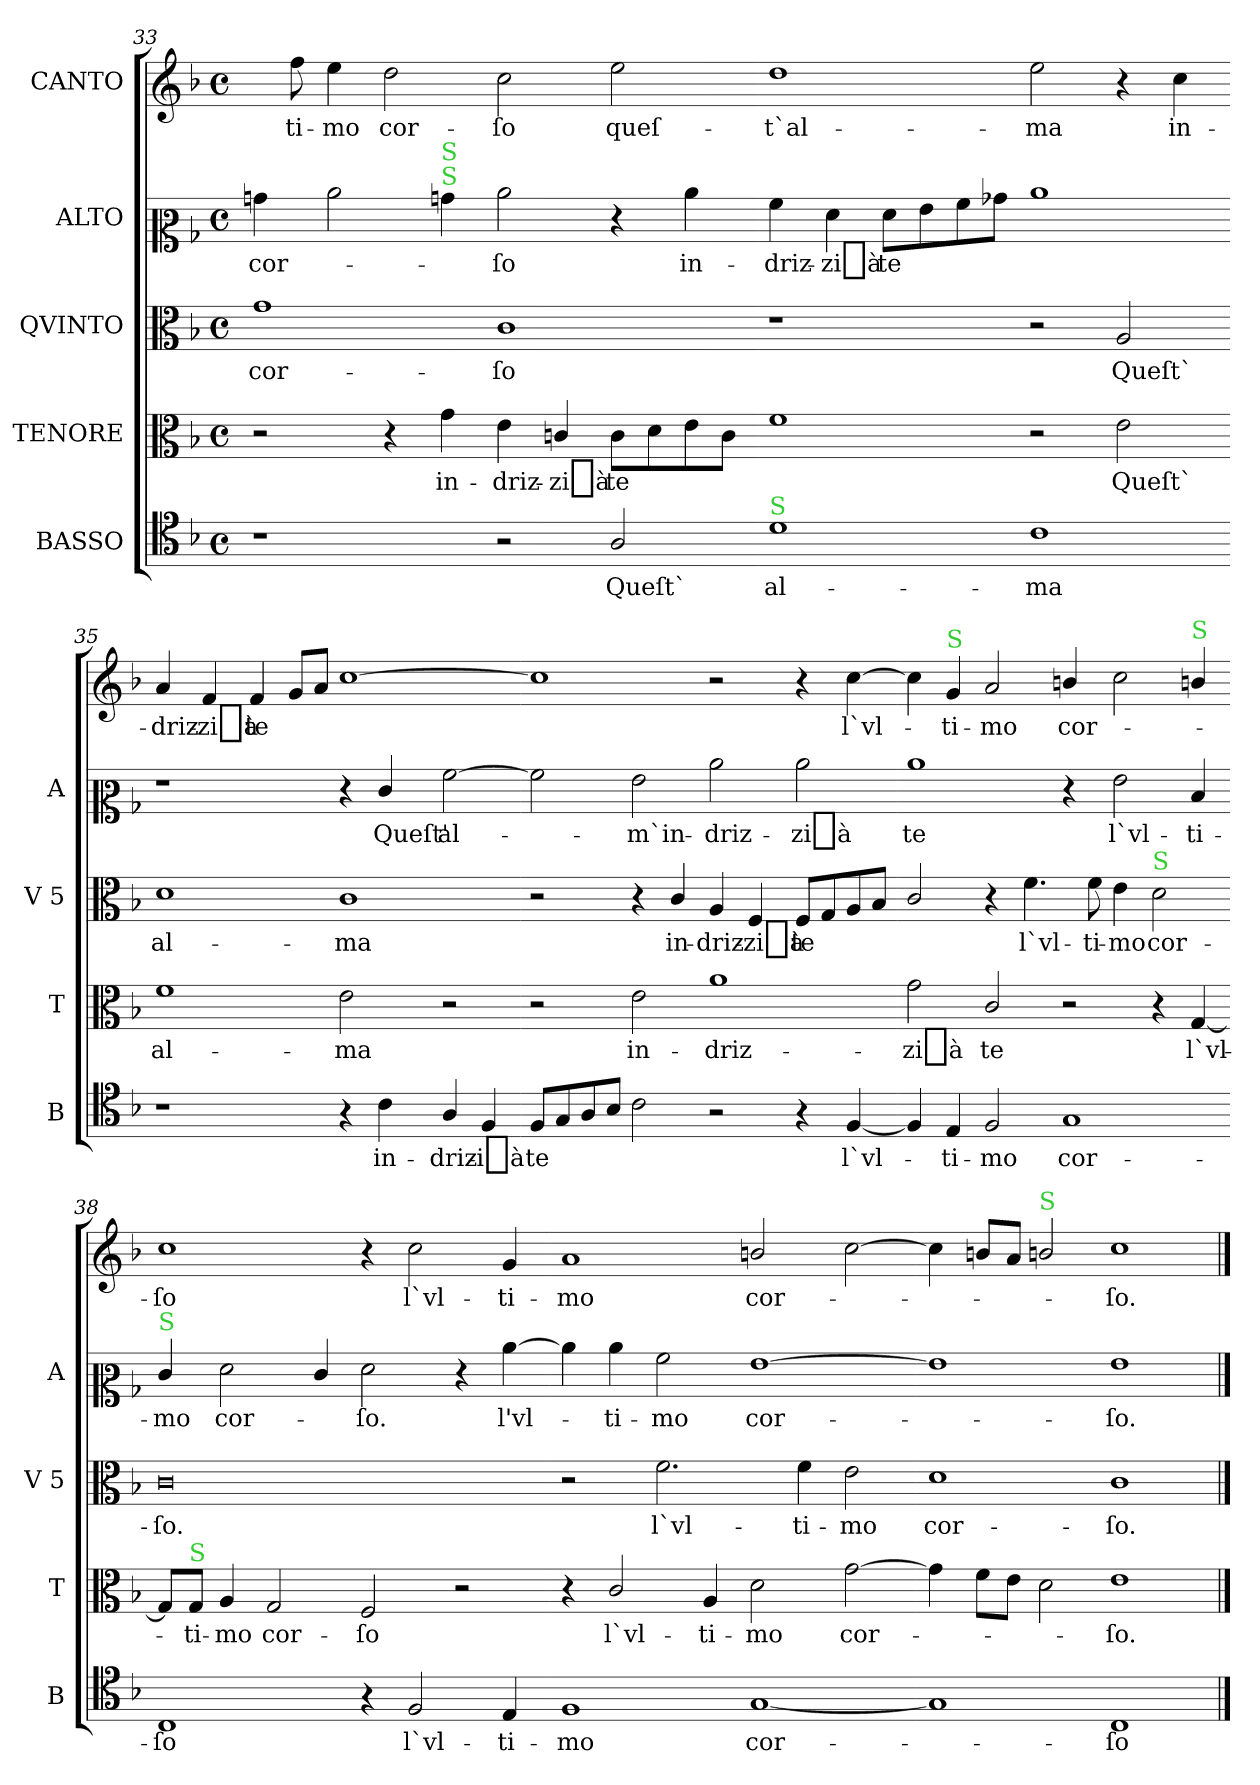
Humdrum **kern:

**kern	**text	**kern	**text	**kern	**text	**kern	**text	**kern	**text
*part5	*part5	*part4	*part4	*part3	*part3	*part2	*part2	*part1	*part1
*staff5	*staff5	*staff4	*staff4	*staff3	*staff3	*staff2	*staff2	*staff1	*staff1
*I"BASSO	*	*I"TENORE	*	*I"QVINTO	*	*I"ALTO	*	*I"CANTO	*
*I'B	*	*I'T	*	*I'V 5	*	*I'A	*	*	*
*clefC4	*	*clefC3	*	*clefC3	*	*clefC2	*	*clefG2	*
*k[b-]	*	*k[b-]	*	*k[b-]	*	*k[b-]	*	*k[b-]	*
*F:	*	*F:	*	*F:	*	*F:	*	*F:	*
*M2/1	*	*M2/1	*	*M2/1	*	*M2/1	*	*M2/1	*
*met(c)	*	*met(c)	*	*met(c)	*	*met(c)	*	*met(c)	*
=33	=33	=33	=33	=33	=33	=33	=33	=33	=33
1r	.	2r	.	1g\	cor-	4bn\	cor-	8ryy	.
.	.	.	.	.	.	.	.	8ff\	-ti-
.	.	.	.	.	.	2cc\	.	4ee\	-mo
.	.	4r	.	.	.	.	.	2dd\	cor-
!	!	!	!	!	!	!LO:TX:a:color=limegreen:t=S	!	!	!
!	!	!	!	!	!	!LO:TX:a:color=limegreen:t=S	!	!	!
.	.	4g\	in-	.	.	4bn\	.	.	.
2r	.	4e\	-driz-	1c\	-ſo	2cc\	-ſo	2cc\	-ſo
.	.	4cn/	-zi_à	.	.	.	.	.	.
2A/	Queſt`	8c\L	te	.	.	4r	.	2ee\	queſ-
.	.	8d\	.	.	.	.	.	.	.
.	.	8e\	.	.	.	4cc\	in-	.	.
.	.	8c\J	.	.	.	.	.	.	.
=34-	=34-	=34-	=34-	=34-	=34-	=34-	=34-	=34-	=34-
!LO:TX:a:color=limegreen:t=S	!	!	!	!	!	!	!	!	!
1d\	al-	1f\	.	1r	.	4a\	-driz-	1dd\	-t`al-
.	.	.	.	.	.	4f\	-zi_à	.	.
.	.	.	.	.	.	8f\L	te	.	.
.	.	.	.	.	.	8g\	.	.	.
.	.	.	.	.	.	8a\	.	.	.
.	.	.	.	.	.	8b-X\J	.	.	.
1c\	-ma	2r	.	2r	.	1cc\	.	2ee\	-ma
.	.	2e\	Queſt`	2A/	Queſt`	.	.	4r	.
.	.	.	.	.	.	.	.	4cc\	in-
=35-	=35-	=35-	=35-	=35-	=35-	=35-	=35-	=35-	=35-
1r	.	1f\	al-	1d\	al-	1r	.	4a/	-driz-
.	.	.	.	.	.	.	.	4f/	-zi_à
.	.	.	.	.	.	.	.	4f/	te
.	.	.	.	.	.	.	.	8g/L	.
.	.	.	.	.	.	.	.	8a/J	.
4r	.	2e\	-ma	1c\	-ma	4r	.	[1cc\	.
4c\	in-	.	.	.	.	4e/	Queſt'	.	.
4A/	-driz-	2r	.	.	.	[2a\	al-	.	.
4F/	i_à	.	.	.	.	.	.	.	.
=36-	=36-	=36-	=36-	=36-	=36-	=36-	=36-	=36-	=36-
8F/L	te	2r	.	2r	.	2a\]	.	1cc\]	.
8G/	.	.	.	.	.	.	.	.	.
8A/	.	.	.	.	.	.	.	.	.
8B-/J	.	.	.	.	.	.	.	.	.
2c\	.	2e\	in-	4r	.	2g\	-m`in-	.	.
.	.	.	.	4c/	in-	.	.	.	.
2r	.	1a\	-driz-	4A/	-driz-	2cc\	-driz-	2r	.
.	.	.	.	4F/	-zi_à	.	.	.	.
4r	.	.	.	8F/L	te	2cc\	-zi_à	4r	.
.	.	.	.	8G/	.	.	.	.	.
[4F/	l`vl-	.	.	8A/	.	.	.	[4cc\	l`vl-
.	.	.	.	8B-/J	.	.	.	.	.
=37-	=37-	=37-	=37-	=37-	=37-	=37-	=37-	=37-	=37-
4F/]	.	2g\	-zi_à	2c/	.	1cc\	te	4cc\]	.
!	!	!	!	!	!	!	!	!LO:TX:a:color=limegreen:t=S	!
4E/	-ti-	.	.	.	.	.	.	4g/	-ti-
2F/	-mo	2c/	te	4r	.	.	.	2a/	-mo
.	.	.	.	4.f\	l`vl-	.	.	.	.
1G/	cor-	2r	.	.	.	4r	.	4bn/	cor-
.	.	.	.	8f\	-ti-	.	.	.	.
.	.	.	.	4e\	-mo	2g\	l`vl-	2cc\	.
!	!	!	!	!LO:TX:a:color=limegreen:t=S	!	!	!	!	!
.	.	4r	.	2d\	cor-	.	.	.	.
!	!	!	!	!	!	!	!	!LO:TX:a:color=limegreen:t=S	!
.	.	[4G/	l`vl-	.	.	4d/	-ti-	4bn/	.
=38-	=38-	=38-	=38-	=38-	=38-	=38-	=38-	=38-	=38-
!	!	!	!	!	!	!LO:TX:a:color=limegreen:t=S	!	!	!
1C/	-ſo	8G/L]	.	0c\	-ſo.	4e/	-mo	1cc\	-ſo
!	!	!LO:TX:a:color=limegreen:t=S	!	!	!	!	!	!	!
.	.	8G/J	-ti-	.	.	.	.	.	.
.	.	4A/	-mo	.	.	2f\	cor-	.	.
.	.	2G/	cor-	.	.	.	.	.	.
.	.	.	.	.	.	4e/	.	.	.
4r	.	2F/	-ſo	.	.	2f\	-ſo.	4r	.
!	!LO:LY:i	!	!	!	!	!	!	!	!
2F/	l`vl-	.	.	.	.	.	.	2cc\	l`vl-
.	.	2r	.	.	.	4r	.	.	.
!	!LO:LY:i	!	!	!	!	!	!LO:LY:i	!	!
4E/	-ti-	.	.	.	.	[4cc\	l'vl-	4g/	-ti-
=39-	=39-	=39-	=39-	=39-	=39-	=39-	=39-	=39-	=39-
!	!LO:LY:i	!	!	!	!	!	!	!	!
1F/	-mo	4r	.	2r	.	4cc\]	.	1a/	-mo
!	!	!	!	!	!	!	!LO:LY:i	!	!
.	.	2c/	l`vl-	.	.	4cc\	-ti-	.	.
!	!	!	!	!	!LO:LY:i	!	!LO:LY:i	!	!
.	.	.	.	2.f\	l`vl-	2a\	-mo	.	.
.	.	4A/	-ti-	.	.	.	.	.	.
!	!LO:LY:i	!	!	!	!	!	!LO:LY:i	!	!
[1G/	cor-	2d\	-mo	.	.	[1g\	cor-	2bn/	cor-
!	!	!	!	!	!LO:LY:i	!	!	!	!
.	.	.	.	4f\	-ti-	.	.	.	.
!	!	!	!	!	!LO:LY:i	!	!	!	!
.	.	[2g\	cor-	2e\	-mo	.	.	[2cc\	.
=40-	=40-	=40-	=40-	=40-	=40-	=40-	=40-	=40-	=40-
!	!	!	!	!	!LO:LY:i	!	!	!	!
1G/]	.	4g\]	.	1d\	cor-	1g\]	.	4cc\]	.
.	.	8f\L	.	.	.	.	.	8bn/L	.
.	.	8e\J	.	.	.	.	.	8a/J	.
!	!	!	!	!	!	!	!	!LO:TX:a:color=limegreen:t=S	!
.	.	2d\	.	.	.	.	.	2bn/	.
!	!LO:LY:i	!	!	!	!LO:LY:i	!	!LO:LY:i	!	!
1C/	-ſo	1e\	-ſo.	1c\	-ſo.	1g\	-ſo.	1cc\	-ſo.
==	==	==	==	==	==	==	==	==	==
*-	*-	*-	*-	*-	*-	*-	*-	*-	*-
